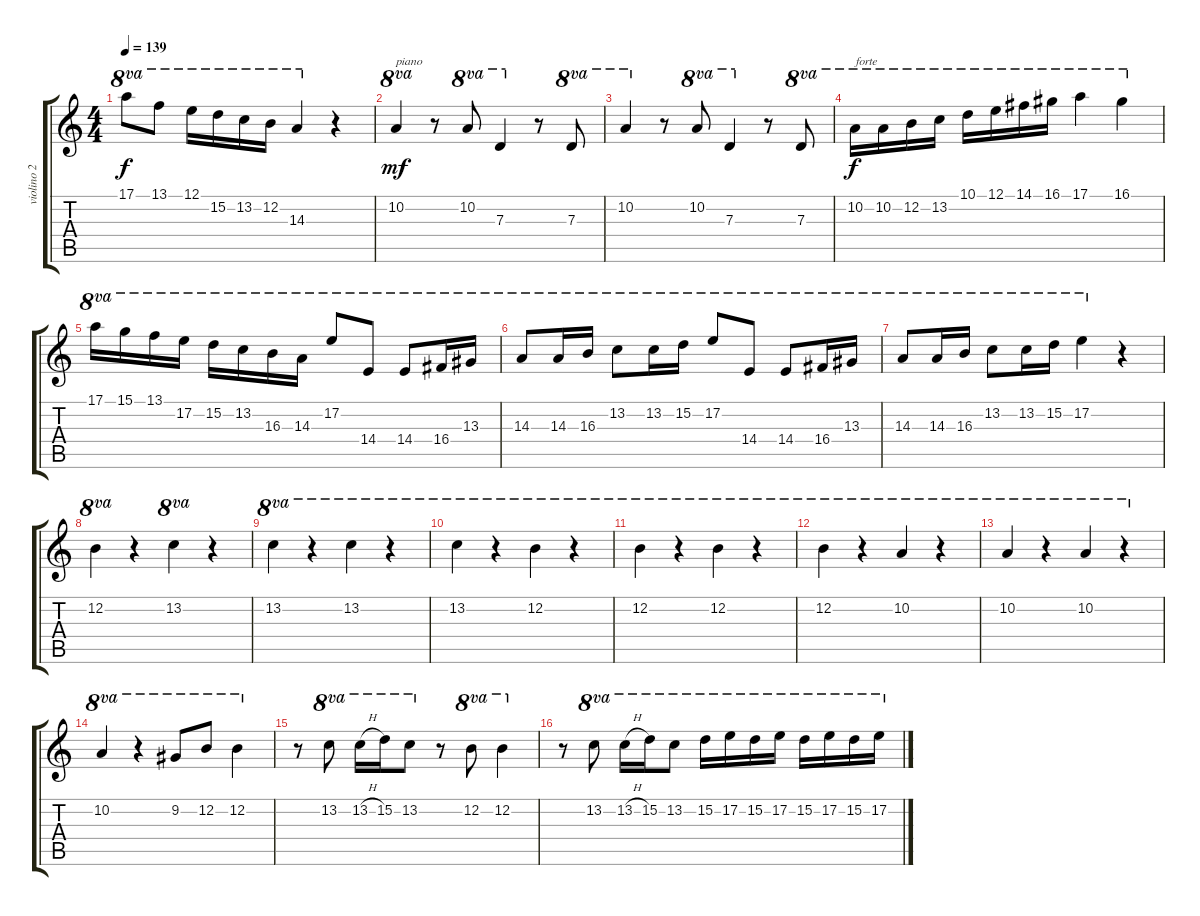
\track ("violino 2" "violino 2") {instrument overdrivenguitar}
\staff {score tabs}
\tuning (E4 B3 G3 D3 A2 E2) {hide}
\ts (4 4)
\tempo 139
\clef g2
\ks aminor
17.1.8{ot 8va dy f} 13.1.8{ot 8va} 12.1.16{ot 8va} 15.2.16{ot 8va} 13.2.16{ot 8va} 12.2.16{ot 8va} 14.3.4{ot 8va} r.4 |
10.2.4{ot 8va txt "piano" dy mf} r.8 10.2.8{ot 8va} 7.3.4{ot 8va} r.8 7.3.8{ot 8va} |
10.2.4{ot 8va} r.8 10.2.8{ot 8va} 7.3.4{ot 8va} r.8 7.3.8{ot 8va} |
10.2.16{ot 8va txt "forte" dy f} 10.2.16{ot 8va} 12.2.16{ot 8va} 13.2.16{ot 8va} 10.1.16{ot 8va} 12.1.16{ot 8va} 14.1.16{ot 8va} 16.1.16{ot 8va} 17.1.4{ot 8va} 16.1.4{ot 8va} |
17.1.16{ot 8va} 15.1.16{ot 8va} 13.1.16{ot 8va} 17.2.16{ot 8va} 15.2.16{ot 8va} 13.2.16{ot 8va} 16.3.16{ot 8va} 14.3.16{ot 8va} 17.2.8{ot 8va} 14.4.8{ot 8va} 14.4.8{ot 8va} 16.4.16{ot 8va} 13.3.16{ot 8va} |
14.3.8{ot 8va} 14.3.16{ot 8va} 16.3.16{ot 8va} 13.2.8{ot 8va} 13.2.16{ot 8va} 15.2.16{ot 8va} 17.2.8{ot 8va} 14.4.8{ot 8va} 14.4.8{ot 8va} 16.4.16{ot 8va} 13.3.16{ot 8va} |
14.3.8{ot 8va} 14.3.16{ot 8va} 16.3.16{ot 8va} 13.2.8{ot 8va} 13.2.16{ot 8va} 15.2.16{ot 8va} 17.2.4{ot 8va} r.4 |
12.2.4{ot 8va} r.4 13.2.4{ot 8va} r.4 |
13.2.4{ot 8va} r.4{ot 8va} 13.2.4{ot 8va} r.4{ot 8va} |
13.2.4{ot 8va} r.4{ot 8va} 12.2.4{ot 8va} r.4{ot 8va} |
12.2.4{ot 8va} r.4{ot 8va} 12.2.4{ot 8va} r.4{ot 8va} |
12.2.4{ot 8va} r.4{ot 8va} 10.2.4{ot 8va} r.4{ot 8va} |
10.2.4{ot 8va} r.4{ot 8va} 10.2.4{ot 8va} r.4{ot 8va} |
10.2.4{ot 8va} r.4{ot 8va} 9.2.8{ot 8va} 12.2.8{ot 8va} 12.2.4{ot 8va} |
r.8 13.2.8{ot 8va} 13.2{h}.16{ot 8va} 15.2.16{ot 8va} 13.2.8{ot 8va} r.8 12.2.8{ot 8va} 12.2.4{ot 8va} |
r.8 13.2.8{ot 8va} 13.2{h}.16{ot 8va} 15.2.16{ot 8va} 13.2.8{ot 8va} 15.2.16{ot 8va} 17.2.16{ot 8va} 15.2.16{ot 8va} 17.2.16{ot 8va} 15.2.16{ot 8va} 17.2.16{ot 8va} 15.2.16{ot 8va} 17.2.16{ot 8va}
